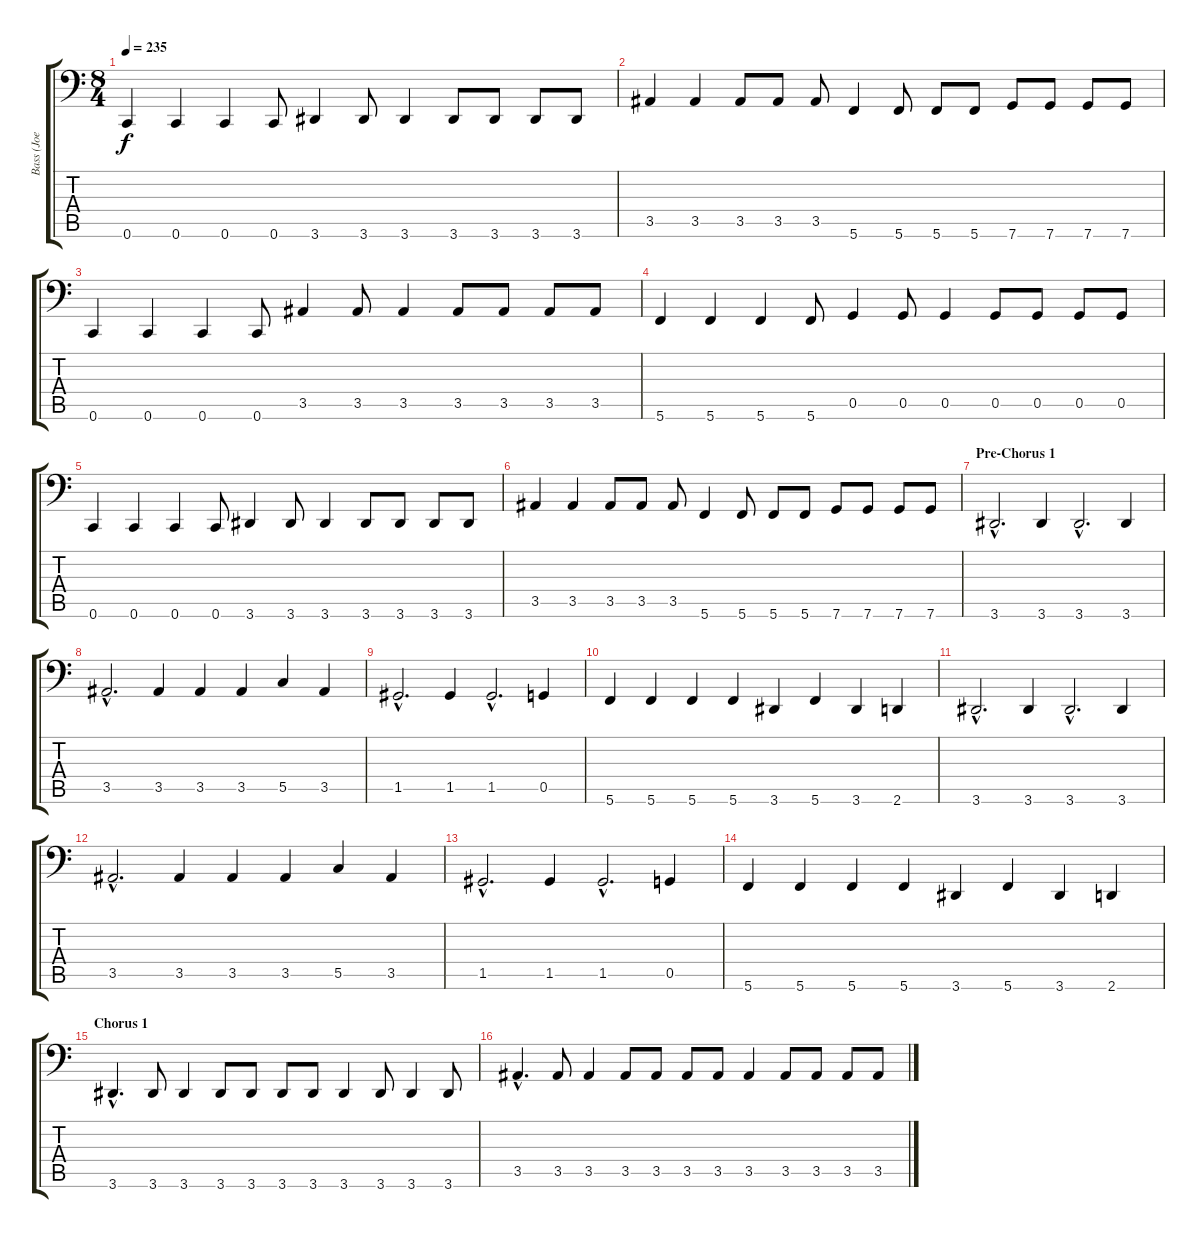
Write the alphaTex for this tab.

\track ("Bass (Joe P.)" "Bass (Joe ") {instrument electricbasspick}
\staff {score tabs}
\tuning (D3 A2 F2 C2 G1 C1) {hide}
\ts (8 4)
\tempo 235
\clef f4
\ks c
0.6.4{dy f} 0.6.4 0.6.4 0.6.8 3.6.4 3.6.8 3.6.4 3.6.8 3.6.8 3.6.8 3.6.8 |
3.5.4 3.5.4 3.5.8 3.5.8 3.5.8 5.6.4 5.6.8 5.6.8 5.6.8 7.6.8 7.6.8 7.6.8 7.6.8 |
0.6.4 0.6.4 0.6.4 0.6.8 3.5.4 3.5.8 3.5.4 3.5.8 3.5.8 3.5.8 3.5.8 |
5.6.4 5.6.4 5.6.4 5.6.8 0.5.4 0.5.8 0.5.4 0.5.8 0.5.8 0.5.8 0.5.8 |
0.6.4 0.6.4 0.6.4 0.6.8 3.6.4 3.6.8 3.6.4 3.6.8 3.6.8 3.6.8 3.6.8 |
3.5.4 3.5.4 3.5.8 3.5.8 3.5.8 5.6.4 5.6.8 5.6.8 5.6.8 7.6.8 7.6.8 7.6.8 7.6.8 |
\section ("" "Pre-Chorus 1")
3.6{hac}.2{d} 3.6.4 3.6{hac}.2{d} 3.6.4 |
3.5{hac}.2{d} 3.5.4 3.5.4 3.5.4 5.5.4 3.5.4 |
1.5{hac}.2{d} 1.5.4 1.5{hac}.2{d} 0.5.4 |
5.6.4 5.6.4 5.6.4 5.6.4 3.6.4 5.6.4 3.6.4 2.6.4 |
3.6{hac}.2{d} 3.6.4 3.6{hac}.2{d} 3.6.4 |
3.5{hac}.2{d} 3.5.4 3.5.4 3.5.4 5.5.4 3.5.4 |
1.5{hac}.2{d} 1.5.4 1.5{hac}.2{d} 0.5.4 |
5.6.4 5.6.4 5.6.4 5.6.4 3.6.4 5.6.4 3.6.4 2.6.4 |
\section ("" "Chorus 1")
3.6{hac}.4{d} 3.6.8 3.6.4 3.6.8 3.6.8 3.6.8 3.6.8 3.6.4 3.6.8 3.6.4 3.6.8 |
3.5{hac}.4{d} 3.5.8 3.5.4 3.5.8 3.5.8 3.5.8 3.5.8 3.5.4 3.5.8 3.5.8 3.5.8 3.5.8
